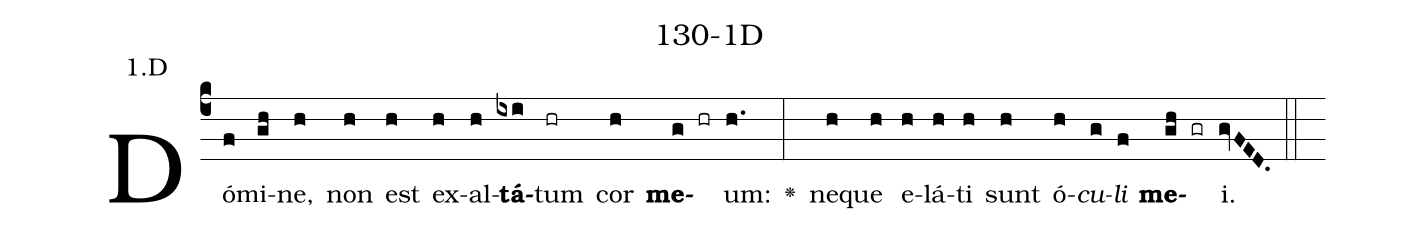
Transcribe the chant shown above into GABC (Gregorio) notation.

name: 130-1D;
annotation: 1.D;
%%
(c4)Dó(f)mi(gh)ne,(h) non(h) est(h) ex(h)al(h)<b>tá</b>(ixi)tum(hr) cor(h) <b>me</b>(g hr)um:(h.) <v>\greheightstar</v>(:) ne(h)que(h) e(h)lá(h)ti(h) sunt(h) ó(h)<i>cu</i>(g)<i>li</i>(f) <b>me</b>(gh gr)i.(gvFED.) (::)


%E(h) u(h) o(g) u(f) a(gh) e.(gvFED.) (::)
